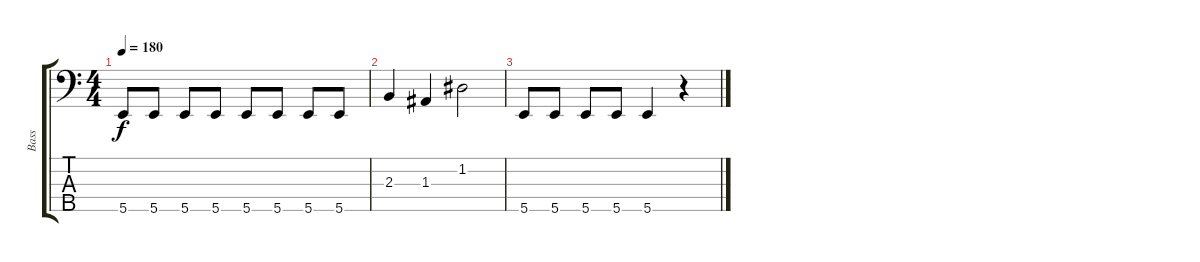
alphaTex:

\track ("Bass" "Bass") {instrument electricbasspick}
\staff {score tabs}
\tuning (G2 D2 A1 E1 B0) {hide}
\ts (4 4)
\tempo 180
\clef f4
\ks c
5.5.8{dy f} 5.5.8 5.5.8 5.5.8 5.5.8 5.5.8 5.5.8 5.5.8 |
2.3.4 1.3.4 1.2.2 |
5.5.8 5.5.8 5.5.8 5.5.8 5.5.4 r.4
